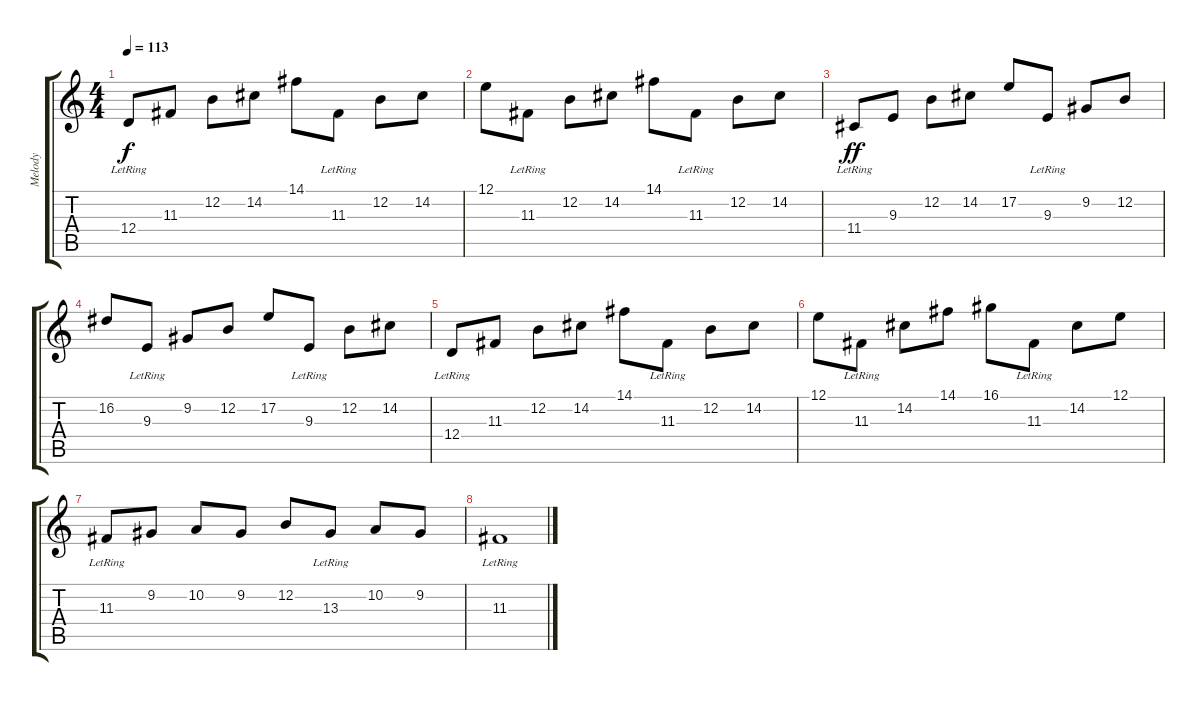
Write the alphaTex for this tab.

\track ("Melody" "Melody") {instrument acousticgrandpiano}
\staff {score tabs}
\tuning (E4 B3 G3 D3 A2 E2) {hide}
\ts (4 4)
\tempo 113
\clef g2
\ks c
12.4{lr}.8{dy f} 11.3.8 12.2.8 14.2.8 14.1.8 11.3{lr}.8 12.2.8 14.2.8 |
12.1.8 11.3{lr}.8 12.2.8 14.2.8 14.1.8 11.3{lr}.8 12.2.8 14.2.8 |
11.4{lr}.8{dy ff} 9.3.8 12.2.8 14.2.8 17.2.8 9.3{lr}.8 9.2.8 12.2.8 |
16.2.8 9.3{lr}.8 9.2.8 12.2.8 17.2.8 9.3{lr}.8 12.2.8 14.2.8 |
12.4{lr}.8 11.3.8 12.2.8 14.2.8 14.1.8 11.3{lr}.8 12.2.8 14.2.8 |
12.1.8 11.3{lr}.8 14.2.8 14.1.8 16.1.8 11.3{lr}.8 14.2.8 12.1.8 |
11.3{lr}.8 9.2.8 10.2.8 9.2.8 12.2.8 13.3{lr}.8 10.2.8 9.2.8 |
11.3{lr}.1
